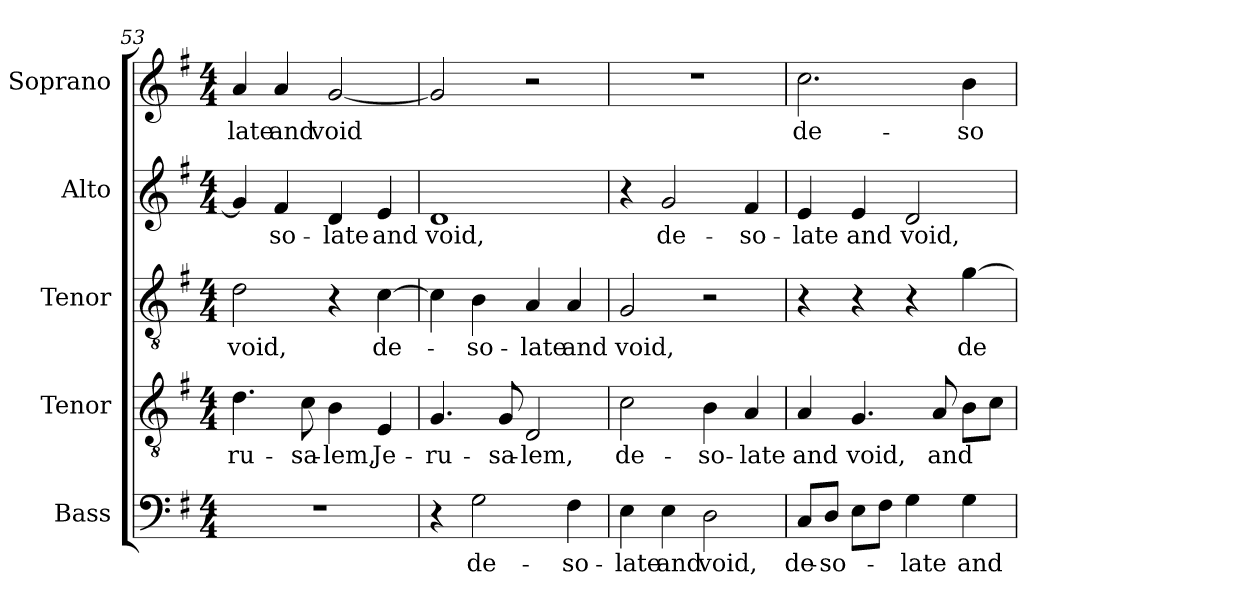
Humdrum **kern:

**kern	**text	**kern	**text	**kern	**text	**kern	**text	**kern	**text
*part5	*part5	*part4	*part4	*part3	*part3	*part2	*part2	*part1	*part1
*staff5	*staff5	*staff4	*staff4	*staff3	*staff3	*staff2	*staff2	*staff1	*staff1
*I"Bass	*	*I"Tenor	*	*I"Tenor	*	*I"Alto	*	*I"Soprano	*
*I'B.	*	*I'T.	*	*I'T.	*	*I'A.	*	*I'S.	*
*clefF4	*	*clefGv2	*	*clefGv2	*	*clefG2	*	*clefG2	*
*	*	*ITrd7c12	*	*ITrd7c12	*	*	*	*	*
*k[f#]	*	*k[f#]	*	*k[f#]	*	*k[f#]	*	*k[f#]	*
*G:	*	*G:	*	*G:	*	*G:	*	*G:	*
*M4/4	*	*M4/4	*	*M4/4	*	*M4/4	*	*M4/4	*
=53	=53	=53	=53	=53	=53	=53	=53	=53	=53
!	!	!	!LO:LY:b:color=#000000	!	!	!	!	!	!
!	!	!	!	!	!LO:LY:b:color=#000000	!	!	!	!
!	!	!	!	!	!	!	!	!	!LO:LY:b:color=#000000
1r	.	4.Di\	-ru-	2Di\	void,	4gi/]	.	4ai/	-late
!	!	!	!	!	!	!	!LO:LY:b:color=#000000	!	!
!	!	!	!	!	!	!	!	!	!LO:LY:b:color=#000000
.	.	.	.	.	.	4f#i/	-so-	4ai/	and
!	!	!	!LO:LY:b:color=#000000	!	!	!	!	!	!
.	.	8Ci\	-sa-	.	.	.	.	.	.
!	!	!	!LO:LY:b:color=#000000	!	!	!	!	!	!
!	!	!	!	!	!	!	!LO:LY:b:color=#000000	!	!
!	!	!	!	!	!	!	!	!	!LO:LY:b:color=#000000
.	.	4BBi\	-lem,	4r	.	4di/	-late	[2gi/	void
!	!	!	!LO:LY:b:color=#000000	!	!	!	!	!	!
!	!	!	!	!	!LO:LY:b:color=#000000	!	!	!	!
!	!	!	!	!	!	!	!LO:LY:b:color=#000000	!	!
.	.	4EEi/	Je-	[4Ci\	de-	4ei/	and	.	.
=54	=54	=54	=54	=54	=54	=54	=54	=54	=54
!	!	!	!LO:LY:b:color=#000000	!	!	!	!	!	!
!	!	!	!	!	!	!	!LO:LY:b:color=#000000	!	!
4r	.	4.GGi/	-ru-	4Ci\]	.	1di	void,	2gi/]	.
!	!LO:LY:b:color=#000000	!	!	!	!	!	!	!	!
!	!	!	!	!	!LO:LY:b:color=#000000	!	!	!	!
2Gi\	de-	.	.	4BBi\	-so-	.	.	.	.
!	!	!	!LO:LY:b:color=#000000	!	!	!	!	!	!
.	.	8GGi/	-sa-	.	.	.	.	.	.
!	!	!	!LO:LY:b:color=#000000	!	!	!	!	!	!
!	!	!	!	!	!LO:LY:b:color=#000000	!	!	!	!
.	.	2DDi/	-lem,	4AAi/	-late	.	.	2r	.
!	!LO:LY:b:color=#000000	!	!	!	!	!	!	!	!
!	!	!	!	!	!LO:LY:b:color=#000000	!	!	!	!
4F#i\	-so-	.	.	4AAi/	and	.	.	.	.
!!LO:PB:g=z
=55	=55	=55	=55	=55	=55	=55	=55	=55	=55
!	!LO:LY:b:color=#000000	!	!	!	!	!	!	!	!
!	!	!	!LO:LY:b:color=#000000	!	!	!	!	!	!
!	!	!	!	!	!LO:LY:b:color=#000000	!	!	!	!
4Ei\	-late	2Ci\	de-	2GGi/	void,	4r	.	1r	.
!	!LO:LY:b:color=#000000	!	!	!	!	!	!	!	!
!	!	!	!	!	!	!	!LO:LY:b:color=#000000	!	!
4Ei\	and	.	.	.	.	2gi/	de-	.	.
!	!LO:LY:b:color=#000000	!	!	!	!	!	!	!	!
!	!	!	!LO:LY:b:color=#000000	!	!	!	!	!	!
2Di\	void,	4BBi\	-so-	2r	.	.	.	.	.
!	!	!	!LO:LY:b:color=#000000	!	!	!	!	!	!
!	!	!	!	!	!	!	!LO:LY:b:color=#000000	!	!
.	.	4AAi/	-late	.	.	4f#i/	-so-	.	.
=56	=56	=56	=56	=56	=56	=56	=56	=56	=56
!	!LO:LY:b:color=#000000	!	!	!	!	!	!	!	!
!	!	!	!LO:LY:b:color=#000000	!	!	!	!	!	!
!	!	!	!	!	!	!	!LO:LY:b:color=#000000	!	!
!	!	!	!	!	!	!	!	!	!LO:LY:b:color=#000000
8Ci/L	de-	4AAi/	and	4r	.	4ei/	-late	2.cci\	de-
!	!LO:LY:b:color=#000000	!	!	!	!	!	!	!	!
8Di/J	-so-	.	.	.	.	.	.	.	.
!	!	!	!LO:LY:b:color=#000000	!	!	!	!	!	!
!	!	!	!	!	!	!	!LO:LY:b:color=#000000	!	!
8Ei\L	.	4.GGi/	void,	4r	.	4ei/	and	.	.
8F#i\J	.	.	.	.	.	.	.	.	.
!	!LO:LY:b:color=#000000	!	!	!	!	!	!	!	!
!	!	!	!	!	!	!	!LO:LY:b:color=#000000	!	!
4Gi\	-late	.	.	4r	.	2di/	void,	.	.
!	!	!	!LO:LY:b:color=#000000	!	!	!	!	!	!
.	.	8AAi/	and	.	.	.	.	.	.
!	!LO:LY:b:color=#000000	!	!	!	!	!	!	!	!
!	!	!	!	!	!LO:LY:b:color=#000000	!	!	!	!
!	!	!	!	!	!	!	!	!	!LO:LY:b:color=#000000
4Gi\	and	8BBi\L	.	[4Gi\	de	.	.	4bi\	-so-
.	.	8Ci\J	.	.	.	.	.	.	.
=	=	=	=	=	=	=	=	=	=
*-	*-	*-	*-	*-	*-	*-	*-	*-	*-
